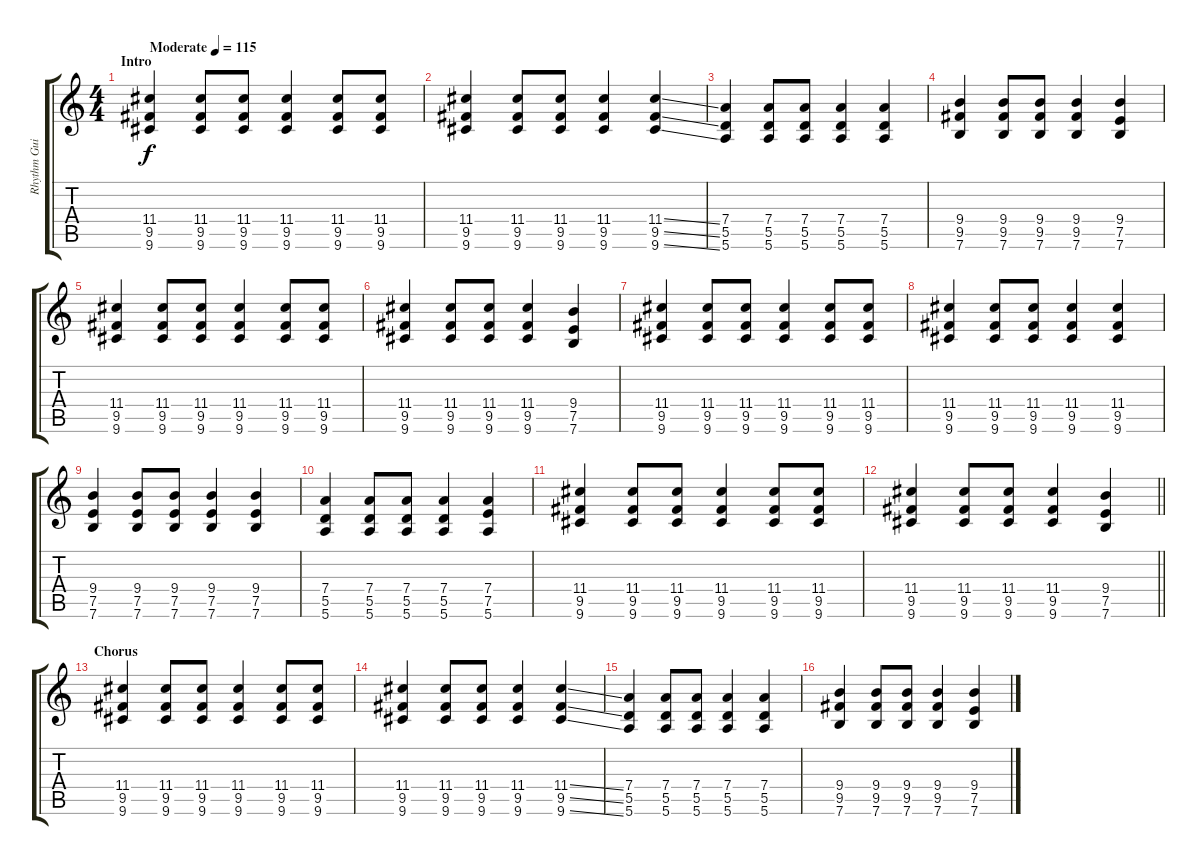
\track ("Rhythm Guitar" "Rhythm Gui") {instrument distortionguitar}
\staff {score tabs}
\tuning (E4 B3 G3 D3 A2 E2) {hide}
\ts (4 4)
\section ("" "Intro")
\tempo (115 "Moderate")
\clef g2
\ks c
(11.4 9.5 9.6).4{dy f instrument distortionguitar} (11.4 9.5 9.6).8 (11.4 9.5 9.6).8 (11.4 9.5 9.6).4 (11.4 9.5 9.6).8 (11.4 9.5 9.6).8 |
(11.4 9.5 9.6).4 (11.4 9.5 9.6).8 (11.4 9.5 9.6).8 (11.4 9.5 9.6).4 (11.4{ss} 9.5{ss} 9.6{ss}).4 |
(7.4 5.5 5.6).4 (7.4 5.5 5.6).8 (7.4 5.5 5.6).8 (7.4 5.5 5.6).4 (7.4 5.5 5.6).4 |
(9.4 9.5 7.6).4 (9.4 9.5 7.6).8 (9.4 9.5 7.6).8 (9.4 9.5 7.6).4 (9.4 7.5 7.6).4 |
(11.4 9.5 9.6).4 (11.4 9.5 9.6).8 (11.4 9.5 9.6).8 (11.4 9.5 9.6).4 (11.4 9.5 9.6).8 (11.4 9.5 9.6).8 |
(11.4 9.5 9.6).4 (11.4 9.5 9.6).8 (11.4 9.5 9.6).8 (11.4 9.5 9.6).4 (9.4 7.5 7.6).4 |
(11.4 9.5 9.6).4 (11.4 9.5 9.6).8 (11.4 9.5 9.6).8 (11.4 9.5 9.6).4 (11.4 9.5 9.6).8 (11.4 9.5 9.6).8 |
(11.4 9.5 9.6).4 (11.4 9.5 9.6).8 (11.4 9.5 9.6).8 (11.4 9.5 9.6).4 (11.4 9.5 9.6).4 |
(9.4 7.5 7.6).4 (9.4 7.5 7.6).8 (9.4 7.5 7.6).8 (9.4 7.5 7.6).4 (9.4 7.5 7.6).4 |
(7.4 5.5 5.6).4 (7.4 5.5 5.6).8 (7.4 5.5 5.6).8 (7.4 5.5 5.6).4 (7.4 7.5 5.6).4 |
(11.4 9.5 9.6).4 (11.4 9.5 9.6).8 (11.4 9.5 9.6).8 (11.4 9.5 9.6).4 (11.4 9.5 9.6).8 (11.4 9.5 9.6).8 |
\barLineRight lightlight
(11.4 9.5 9.6).4 (11.4 9.5 9.6).8 (11.4 9.5 9.6).8 (11.4 9.5 9.6).4 (9.4 7.5 7.6).4 |
\section ("" "Chorus")
(11.4 9.5 9.6).4 (11.4 9.5 9.6).8 (11.4 9.5 9.6).8 (11.4 9.5 9.6).4 (11.4 9.5 9.6).8 (11.4 9.5 9.6).8 |
(11.4 9.5 9.6).4 (11.4 9.5 9.6).8 (11.4 9.5 9.6).8 (11.4 9.5 9.6).4 (11.4{ss} 9.5{ss} 9.6{ss}).4 |
(7.4 5.5 5.6).4 (7.4 5.5 5.6).8 (7.4 5.5 5.6).8 (7.4 5.5 5.6).4 (7.4 5.5 5.6).4 |
(9.4 9.5 7.6).4 (9.4 9.5 7.6).8 (9.4 9.5 7.6).8 (9.4 9.5 7.6).4 (9.4 7.5 7.6).4
